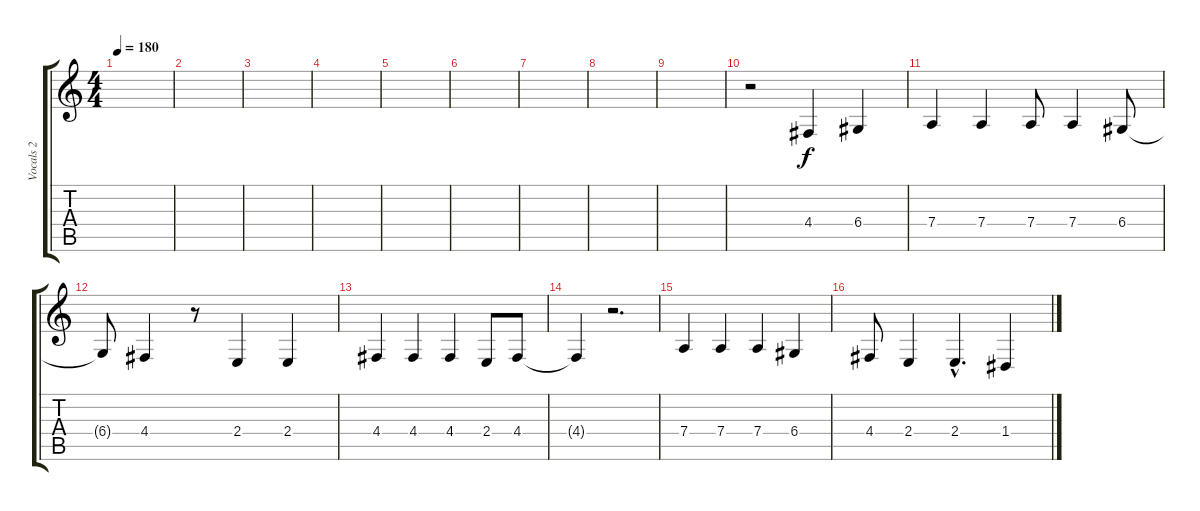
\track ("Vocals 2" "Vocals 2") {instrument synthvoice}
\staff {score tabs}
\tuning (E4 B3 G3 D3 A2 E2) {hide}
\ts (4 4)
\tempo 180
\clef g2
\ks c
|
|
|
|
|
|
|
|
|
r.2 4.4.4 6.4.4 |
7.4.4 7.4.4 7.4.8 7.4.4 6.4.8 |
6.4{t}.8 4.4.4 r.8 2.4.4 2.4.4 |
4.4.4 4.4.4 4.4.4 2.4.8 4.4.8 |
4.4{t}.4 r.2{d} |
7.4.4 7.4.4 7.4.4 6.4.4 |
4.4.8 2.4.4 2.4{hac}.4{d} 1.4.4
